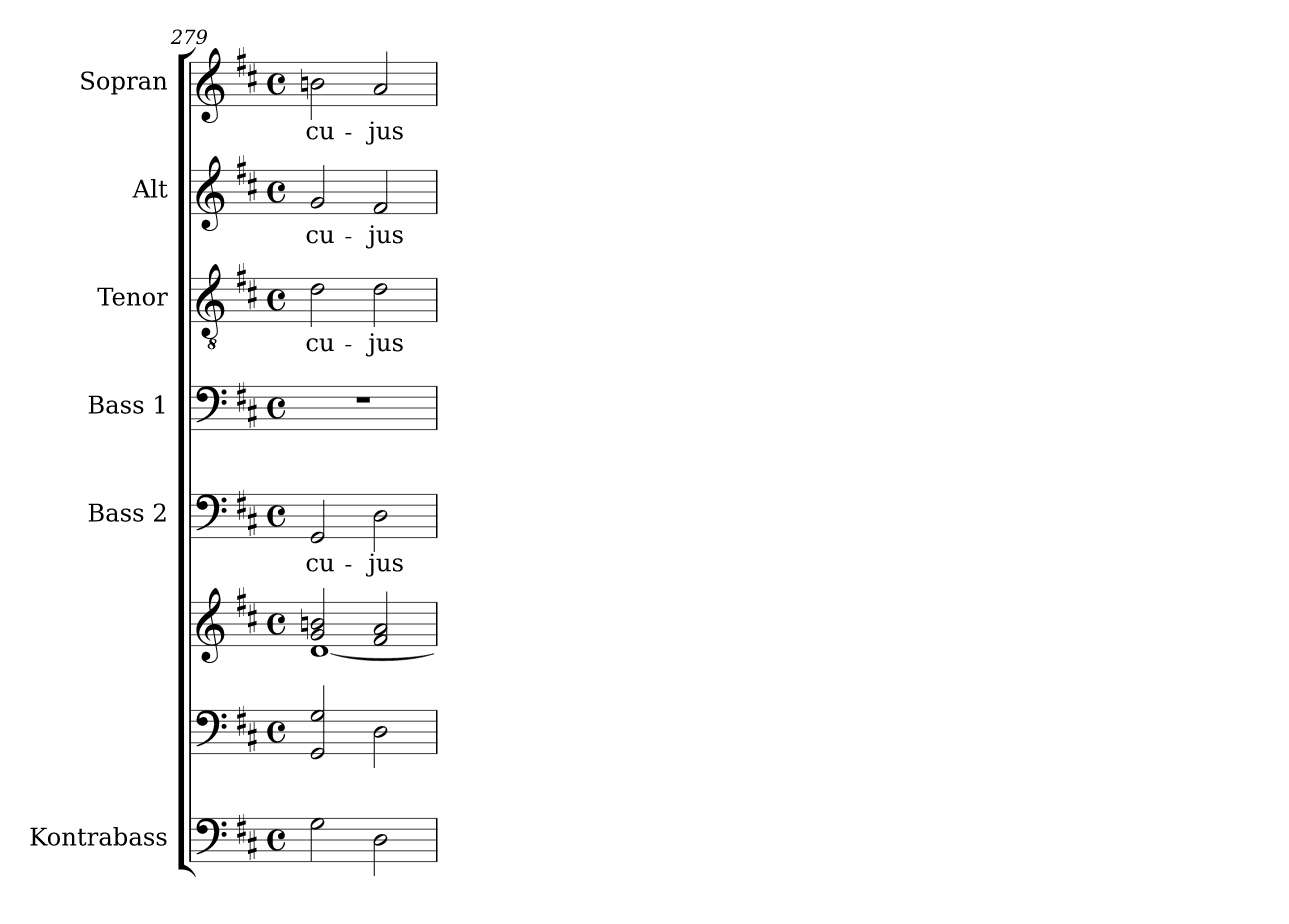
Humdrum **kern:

**kern	**kern	**kern	**kern	**text	**kern	**kern	**text	**kern	**text	**kern	**text
*part7	*part6	*part6	*part5	*part5	*part4	*part3	*part3	*part2	*part2	*part1	*part1
*staff8	*staff7	*staff6	*staff5	*staff5	*staff4	*staff3	*staff3	*staff2	*staff2	*staff1	*staff1
*I"Kontrabass	*	*	*I"Bass 2	*	*I"Bass 1	*I"Tenor	*	*I"Alt	*	*I"Sopran	*
*I'Kb.	*	*	*I'B. 2	*	*I'B. 1	*I'T.	*	*I'A.	*	*I'S.	*
*clefF4	*clefF4	*clefG2	*clefF4	*	*clefF4	*clefGv2	*	*clefG2	*	*clefG2	*
*ITrd7c12	*	*	*	*	*	*	*	*	*	*	*
*k[f#c#]	*k[f#c#]	*k[f#c#]	*k[f#c#]	*	*k[f#c#]	*k[f#c#]	*	*k[f#c#]	*	*k[f#c#]	*
*D:	*D:	*D:	*D:	*	*D:	*D:	*	*D:	*	*D:	*
*M4/4	*M4/4	*M4/4	*M4/4	*	*M4/4	*M4/4	*	*M4/4	*	*M4/4	*
*met(c)	*met(c)	*met(c)	*met(c)	*	*met(c)	*met(c)	*	*met(c)	*	*met(c)	*
=279	=279	=279	=279	=279	=279	=279	=279	=279	=279	=279	=279
*	*	*^	*	*	*	*	*	*	*	*	*
!	!	!	!	!	!LO:LY:b	!	!	!LO:LY:b	!	!LO:LY:b	!	!LO:LY:b
2GG\	2GG/ 2G/	2g/ 2bn/	[<1d	2GG/	cu-	1r	2d\	cu-	2g/	cu-	2bn\	cu-
!	!	!	!	!	!LO:LY:b	!	!	!LO:LY:b	!	!LO:LY:b	!	!LO:LY:b
2DD\	2D\	2f#/ 2a/	.	2D\	-jus	.	2d\	-jus	2f#/	-jus	2a/	-jus
*	*	*v	*v	*	*	*	*	*	*	*	*	*
=	=	=	=	=	=	=	=	=	=	=	=
*-	*-	*-	*-	*-	*-	*-	*-	*-	*-	*-	*-
